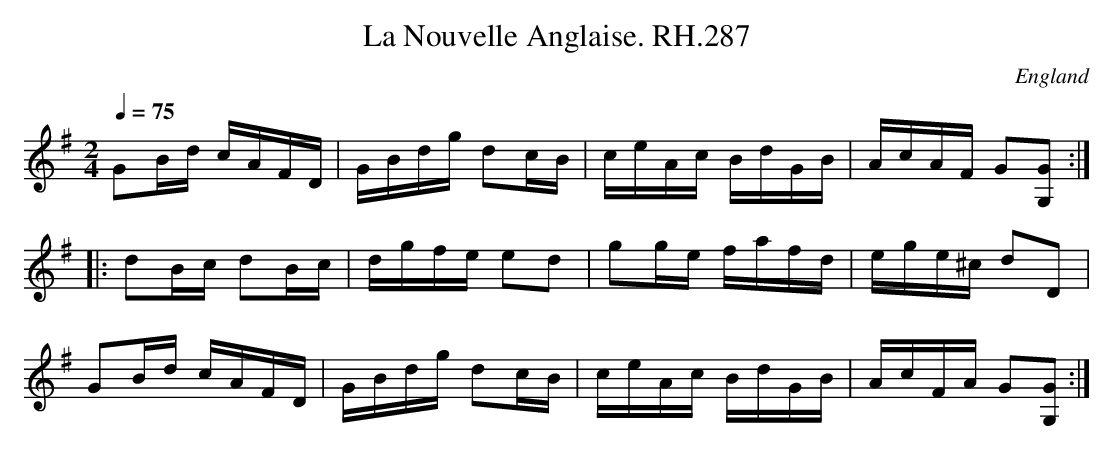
X:1
T:La Nouvelle Anglaise. RH.287
O:England
M:2/4
L:1/16
Q:1/4=75
K:G
G2Bd cAFD|GBdg d2cB|\
ceAc BdGB|AcAF G2[G,2G2]:|
|:d2Bc d2Bc|dgfe e2d2|g2ge fafd|ege^c d2D2|
G2Bd cAFD|GBdg d2cB|ceAc BdGB|AcFA G2[G,2G2]:|
